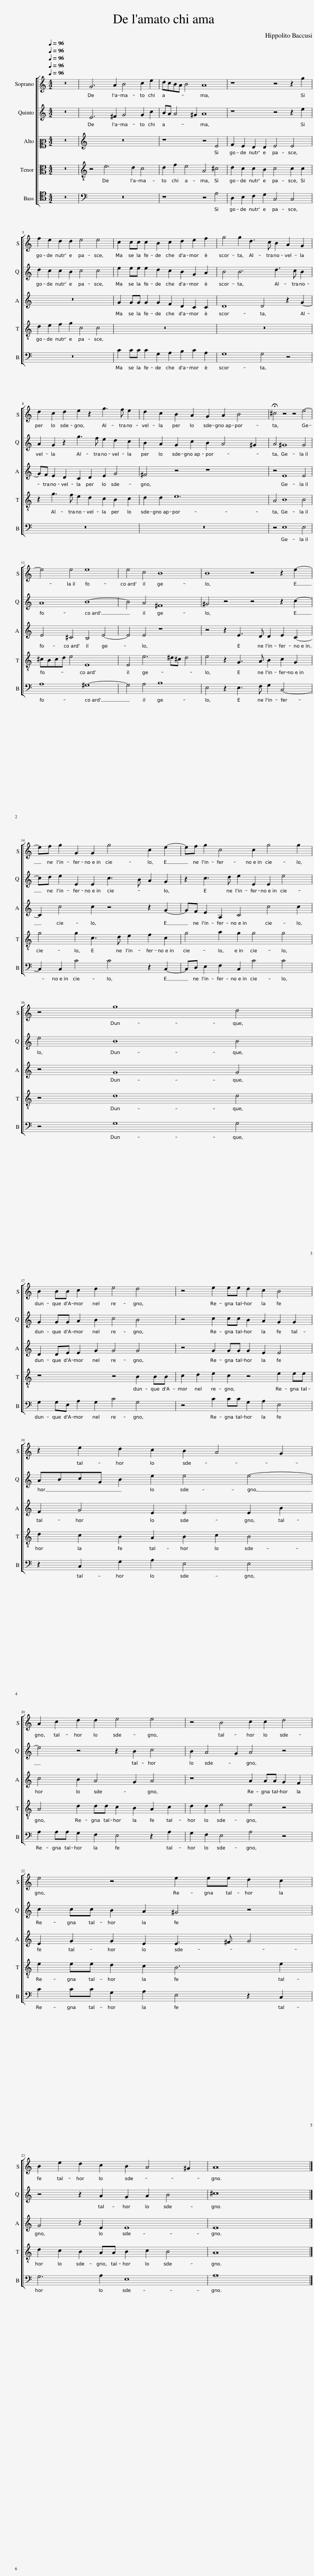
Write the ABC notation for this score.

X:1
%%score [ 1 2 3 4 5 ]
L:1/8
Q:1/4=96
M:4/2
I:linebreak $
K:C
V:1 treble
V:2 treble
V:3 alto2
V:4 alto
V:5 tenor
V:1
 z16 | G6 A2 B4 c2 e2 | dcBA B4 A8 | z8 z4 z2 g2 |$ f2 e2 d2 d2 e4 e4 | %5
 c2 cc c2 B2 c2 d2 e2 f2 | g4 g2 d3 c B2 A2 G2 |$ d2 c2 d2 e2 z2 g3 f e2 | d2 c2 B2 A2 G2 A2 B4 | !fermata!^c4 z4 z4 e4- |$ %10
 e4 e4 e8 | e4 c4 B8 | B8 z4 z2 e2- |$ ef g2 G2 G2 g4 c2 e2- | ef g2 c4 c2 g4 g2 |$ %15
 z4 g8 d4 |$ B2 BB c2 d2 e4 d4 | z4 e2 ee d2 c2 B4 |$ z2 e2 d2 c2 B2 A4 G2 |$ A2 c2 d2 d2 e4 e4 | %20
 z4 B4 c2 c2 d4 |$ e4 z4 e2 ee d2 c2 |$ B2 e2 d2 c2 B2 A4 ^G2 | A16 |] %24
V:2
 z16 | E6 ^F2 G4 G2 c2 | BA A4 ^G2 A8 | z8 z4 z2 e2 |$ d2 c2 c2 B2 c4 c4 | %5
 e2 ee e2 d2 c2 B2 G2 A2 | B4 B6 d3 c B2 |$ A2 G2 z2 g3 f e2 d2 c2 | B2 A2 G2 c2 B2 A4 ^G2 | A4 ^G8 G4 |$ %10
 A8 B8- | B4 A4 ^F8 | ^G4 z4 z4 z2 c2- |$ cd e2 E2 E2 c3 B A2 G2 | z2 c3 d e2 E2 E2 e4 |$ %15
 e4 B8 B4 |$ G2 GG A2 B2 c4 B4 | z4 c2 cc B2 A2 G2 G2 |$ ABcG B2 e2 e4 e4- |$ e4 z4 z2 B2 c4 | %20
 B2 A4 G2 A4 z4 |$ c2 cc B2 A2 ^G4 z4 |$ z4 z2 A2 G2 A2 B4 | ^c16 |] %24
V:3
 z16 | z16 | z8 z4 E4 | F2 E2 D2 D2 E4 E4 |$ z16 | %5
 G2 GG G2 G2 F2 D2 C2 C2 | D8 D4 z2 G2- |$ GF E2 D2 C2 D2 E2 G4 | ^F4 z4 z8 | z4 E8 E4 |$ %10
 E4 ^C4 B,4 E4- | E4 E4 z8 | z4 z2 E3 D D2 E2 C2- |$ C2 c4 c2 z4 z2 G2- | GF E2 A,2 C4 c4 c2 |$ %15
 z4 G8 G4 |$ D2 DE E2 G2 G4 G4 | z4 G2 GG G2 E2 E4 |$ F2 G4 E2 E4 E2 B2 |$ c4 B2 A4 G2 A4 | %20
 z8 A2 AA G2 F2 |$ E2 G2 G2 E2 E3 ^F G4 |$ G4 z2 E2 E8 | E16 |] %24
V:4
 z16 | z4 E6 D2 C4 | D2 F2 E4 A,4 ^C4 | D2 C2 C2 B,2 C4 C2 C2 |$ D2 E2 F2 G2 C4 C4 | %5
 z16 | z16 |$ z2 G3 F E2 D2 C2 B,2 C2 | D2 D2 E12 | A,4 B,8 B,4 |$ %10
 ^CB,CD E4 E,8 | E,4 E6 ^D^C D4 | E4 z2 G,3 A, B,2 C2 G,2 |$ G4 G2 C3 D E2 F2 C2 | G4 A2 G2 G4 G4 |$ %15
 z4 D8 D4 |$ z8 z4 B,2 B,B, | C2 D2 E2 C2 z4 E2 EE |$ D2 C2 B,2 A,2 B,2 C2 B,4 |$ A,4 D2 DD C2 B,2 A,2 C2 | %20
 D2 D2 E4 E4 z4 |$ E2 EE D2 C2 B,6 E2 |$ D2 C2 B,2 A,A, B,2 C2 B,4 | A,16 |] %24
V:5
 z16 | z16 | z8 z4 A,4 | D,2 E,2 F,2 G,2 C,4 C,4 |$ z16 | %5
 C2 CC C2 G,2 A,2 B,2 C2 A,2 | G,8 G,4 z4 |$ z16 | z16 | z4 E,8 E,4 |$ %10
 A,8 ^G,8- | G,4 A,4 B,8 | E,4 z2 E,3 F, G,2 C,4- |$ C,2 C,2 C4 C4 z2 C,2- | C,D, E,2 F,2 C,2 C4 C4 |$ %15
 z4 G,8 G,4 |$ G,2 G,E, A,2 G,2 C4 G,4 | z4 C2 CC G,2 A,2 E,4 |$ z2 C,2 G,2 A,2 E,4 E,4 |$ A,2 A,A, G,2 F,2 E,4 z2 A,2 | %20
 G,2 F,2 E,4 A,4 z4 |$ C2 CC G,2 A,2 E,4 z2 C,2 |$ G,6 A,2 E,8 | A,16 |] %24
